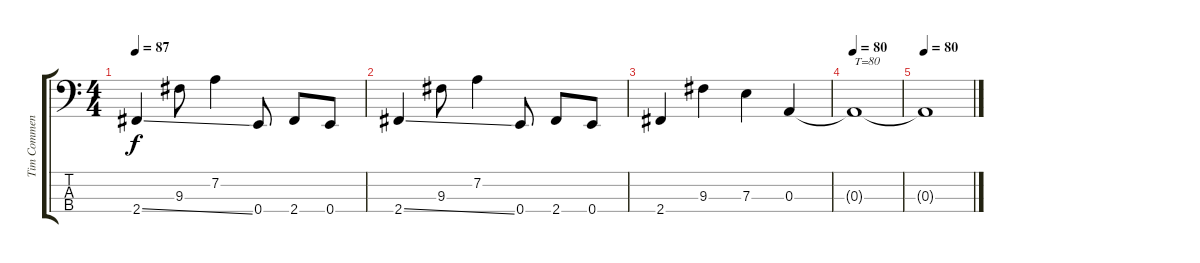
\track ("Tim Commenford" "Tim Commen") {instrument electricbassfinger}
\staff {score tabs}
\tuning (G2 D2 A1 E1) {hide}
\ts (4 4)
\tempo 87
\clef f4
\ks c
2.4{ss}.4{dy f} 9.3.8 7.2.4 0.4.8 2.4.8 0.4.8 |
2.4{ss}.4 9.3.8 7.2.4 0.4.8 2.4.8 0.4.8 |
2.4.4 9.3.4 7.3.4 0.3.4 |
\tempo 80
0.3{t}.1{txt "T=80"} |
\tempo 80
0.3{t}.1
